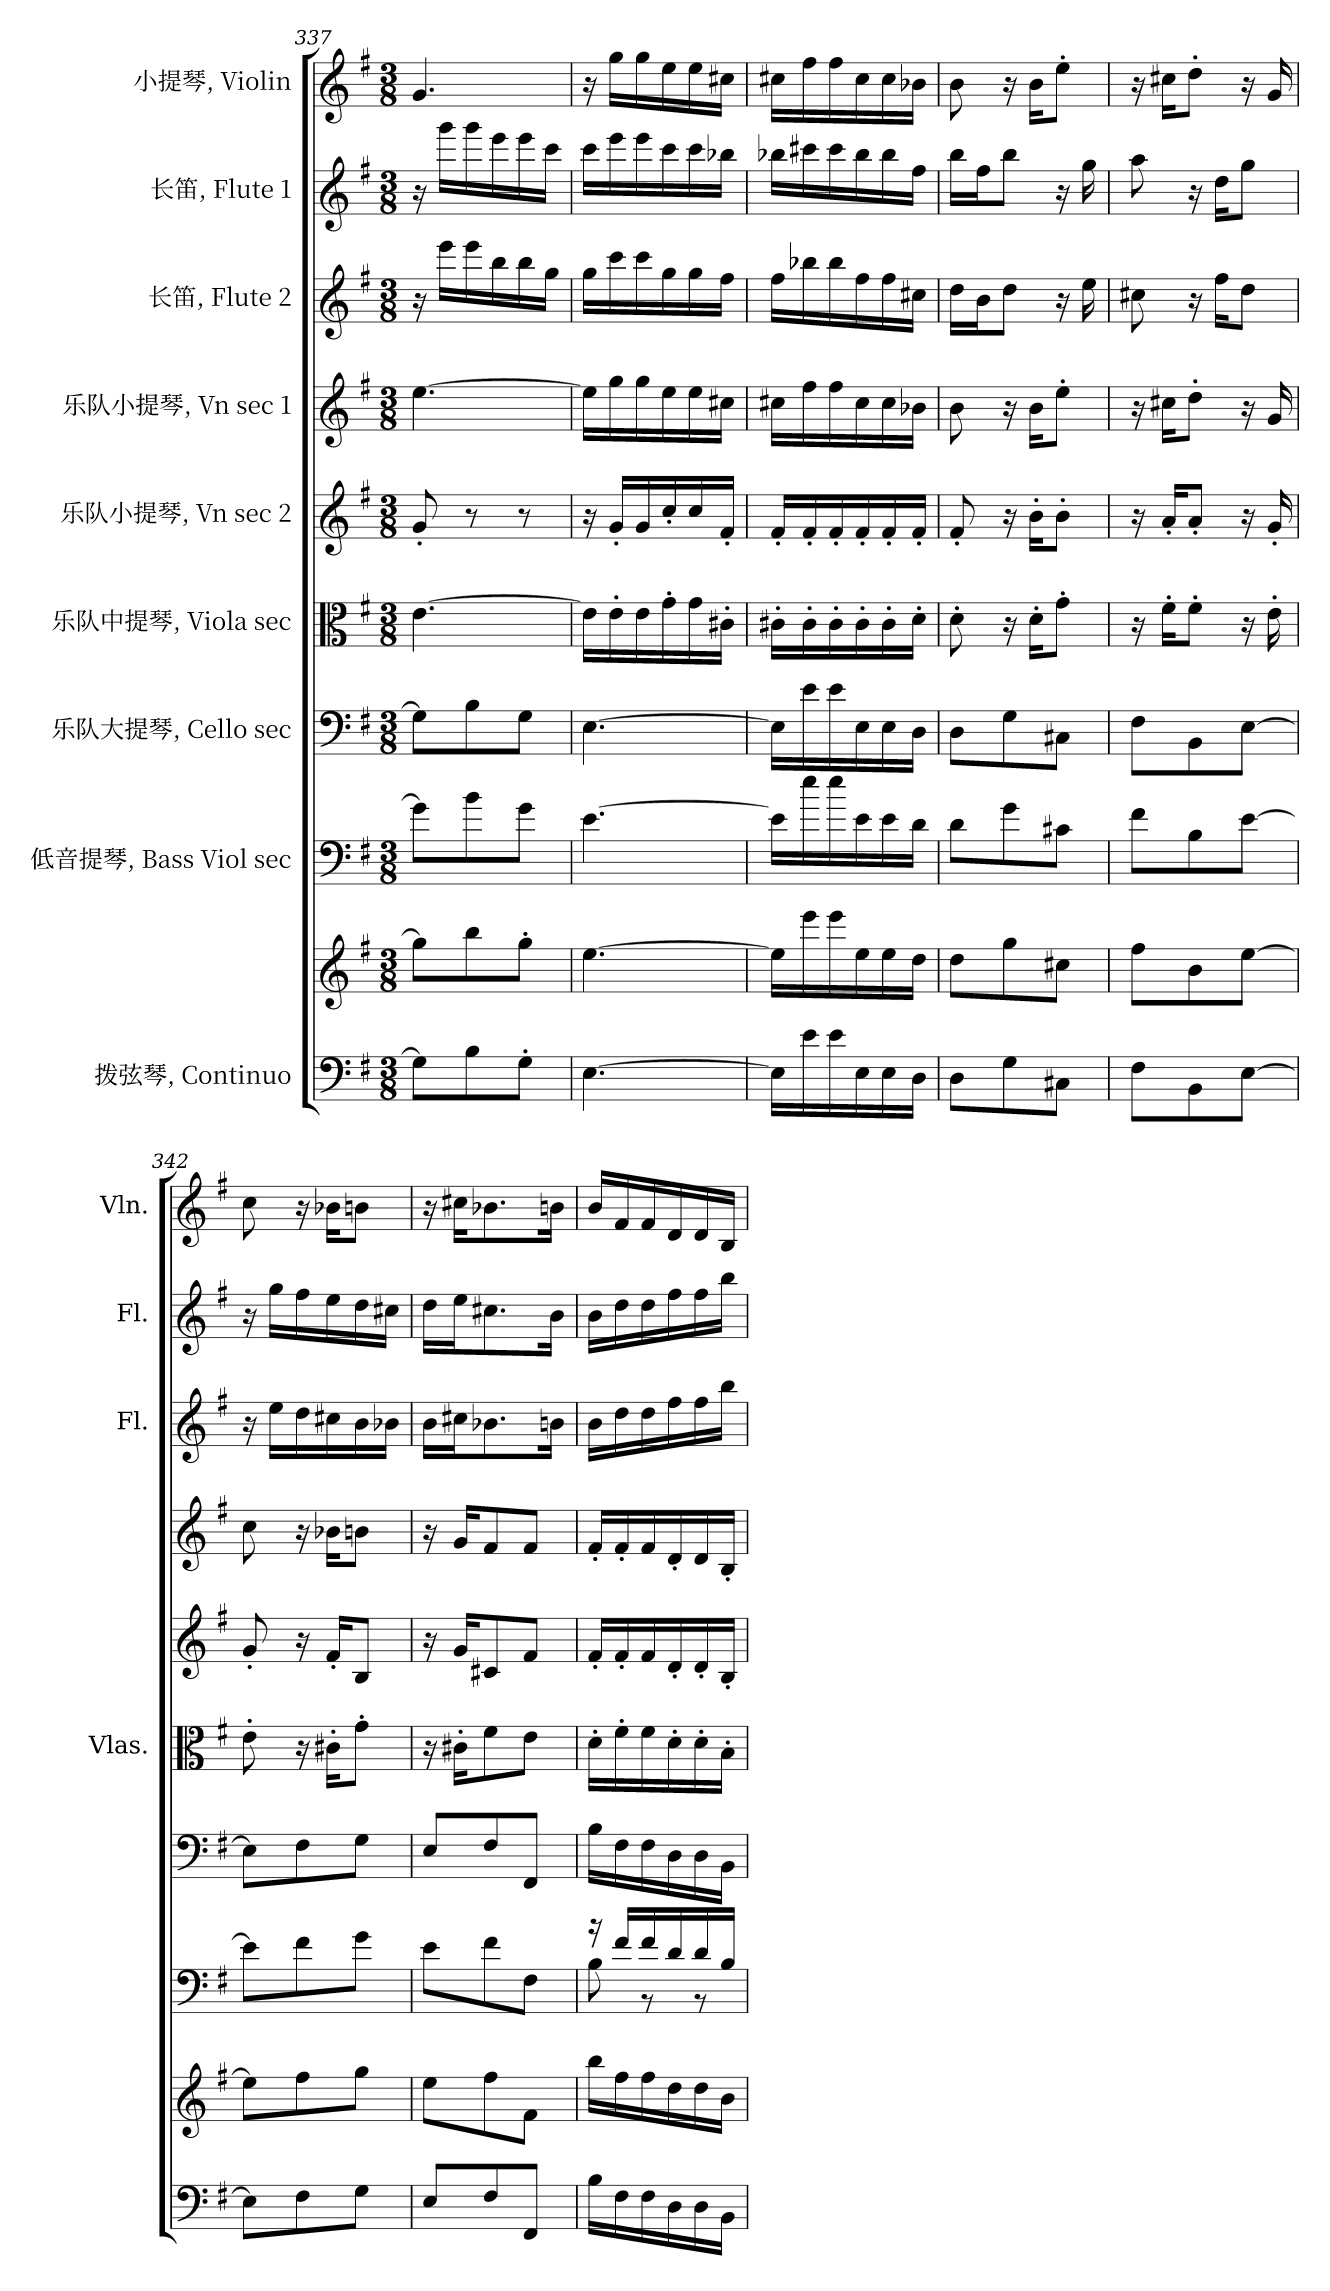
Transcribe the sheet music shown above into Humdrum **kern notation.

**kern	**kern	**kern	**kern	**kern	**kern	**kern	**kern	**kern	**kern
*part9	*part9	*part8	*part7	*part6	*part5	*part4	*part3	*part2	*part1
*staff10	*staff9	*staff8	*staff7	*staff6	*staff5	*staff4	*staff3	*staff2	*staff1
*I"拨弦琴, Continuo	*	*I"低音提琴, Bass Viol sec	*I"乐队大提琴, Cello sec	*I"乐队中提琴, Viola sec	*I"乐队小提琴, Vn sec 2	*I"乐队小提琴, Vn sec 1	*I"长笛, Flute 2	*I"长笛, Flute 1	*I"小提琴, Violin
*	*	*	*	*I'Vlas.	*	*	*I'Fl.	*I'Fl.	*I'Vln.
*clefF4	*clefG2	*clefF4	*clefF4	*clefC3	*clefG2	*clefG2	*clefG2	*clefG2	*clefG2
*	*	*ITrd7c12	*	*	*	*	*	*	*
*k[f#]	*k[f#]	*k[f#]	*k[f#]	*k[f#]	*k[f#]	*k[f#]	*k[f#]	*k[f#]	*k[f#]
*M3/8	*M3/8	*M3/8	*M3/8	*M3/8	*M3/8	*M3/8	*M3/8	*M3/8	*M3/8
=337	=337	=337	=337	=337	=337	=337	=337	=337	=337
8G\L]	8gg\L]	8G\L]	8G\L]	[4.e\	8g'/	[4.ee\	16r	16r	4.g/
.	.	.	.	.	.	.	16eee\LL	16ggg\LL	.
8B\	8bb\	8B\	8B\	.	8r	.	16eee\	16ggg\	.
.	.	.	.	.	.	.	16bb\	16eee\	.
8G'\J	8gg'\J	8G\J	8G\J	.	8r	.	16bb\	16eee\	.
.	.	.	.	.	.	.	16gg\JJ	16ccc\JJ	.
!!LO:PB:g=z
=338	=338	=338	=338	=338	=338	=338	=338	=338	=338
[4.E\	[4.ee\	[4.E\	[4.E\	16e\LL]	16r	16ee\LL]	16gg\LL	16ccc\LL	16r
.	.	.	.	16e'\	16g'/LL	16gg\	16ccc\	16eee\	16gg\LL
.	.	.	.	16e\	16g/	16gg\	16ccc\	16eee\	16gg\
.	.	.	.	16g'\	16cc'/	16ee\	16gg\	16ccc\	16ee\
.	.	.	.	16g\	16cc/	16ee\	16gg\	16ccc\	16ee\
.	.	.	.	16c#X'\JJ	16f#'/JJ	16cc#X\JJ	16ff#\JJ	16bb-X\JJ	16cc#X\JJ
=339	=339	=339	=339	=339	=339	=339	=339	=339	=339
16E\LL]	16ee\LL]	16E\LL]	16E\LL]	16c#X'\LL	16f#'/LL	16cc#X\LL	16ff#\LL	16bb-X\LL	16cc#X\LL
16e\	16eee\	16e\	16e\	16c#'\	16f#'/	16ff#\	16bb-X\	16ccc#X\	16ff#\
16e\	16eee\	16e\	16e\	16c#'\	16f#'/	16ff#\	16bb-\	16ccc#\	16ff#\
16E\	16ee\	16E\	16E\	16c#'\	16f#'/	16cc#\	16ff#\	16bb-\	16cc#\
16E\	16ee\	16E\	16E\	16c#'\	16f#'/	16cc#\	16ff#\	16bb-\	16cc#\
16D\JJ	16dd\JJ	16D\JJ	16D\JJ	16d'\JJ	16f#'/JJ	16b-X\JJ	16cc#X\JJ	16ff#\JJ	16b-X\JJ
=340	=340	=340	=340	=340	=340	=340	=340	=340	=340
8D\L	8dd\L	8D\L	8D\L	8d'\	8f#'/	8b\	16dd\LL	16bb\LL	8b\
.	.	.	.	.	.	.	16b\J	16ff#\J	.
8G\	8gg\	8G\	8G\	16r	16r	16r	8dd\J	8bb\J	16r
.	.	.	.	16d'\KL	16b'\KL	16b\KL	.	.	16b\KL
8C#X\J	8cc#X\J	8C#X\J	8C#X\J	8g'\J	8b'\J	8ee'\J	16r	16r	8ee'\J
.	.	.	.	.	.	.	16ee\	16gg\	.
=341	=341	=341	=341	=341	=341	=341	=341	=341	=341
8F#\L	8ff#\L	8F#\L	8F#\L	16r	16r	16r	8cc#X\	8aa\	16r
.	.	.	.	16f#'\KL	16a'/KL	16cc#X\KL	.	.	16cc#X\KL
8BB\	8b\	8BB\	8BB\	8f#'\J	8a'/J	8dd'\J	16r	16r	8dd'\J
.	.	.	.	.	.	.	16ff#\KL	16dd\KL	.
[8E\J	[8ee\J	[8E\J	[8E\J	16r	16r	16r	8dd\J	8gg\J	16r
.	.	.	.	16e'\	16g'/	16g/	.	.	16g/
!!LO:PB:g=z
=342	=342	=342	=342	=342	=342	=342	=342	=342	=342
8E\L]	8ee\L]	8E\L]	8E\L]	8e'\	8g'/	8cc\	16r	16r	8cc\
.	.	.	.	.	.	.	16ee\LL	16gg\LL	.
8F#\	8ff#\	8F#\	8F#\	16r	16r	16r	16dd\	16ff#\	16r
.	.	.	.	16c#X'\KL	16f#'/KL	16b-X\KL	16cc#X\	16ee\	16b-X\KL
8G\J	8gg\J	8G\J	8G\J	8g'\J	8B/J	8bn\J	16b\	16dd\	8bn\J
.	.	.	.	.	.	.	16b-X\JJ	16cc#X\JJ	.
=343	=343	=343	=343	=343	=343	=343	=343	=343	=343
8E/L	8ee\L	8E\L	8E/L	16r	16r	16r	16b\LL	16dd\LL	16r
.	.	.	.	16c#X'\KL	16g/KL	16g/KL	16cc#X\J	16ee\J	16cc#X\KL
8F#/	8ff#\	8F#\	8F#/	8f#\	8c#X/	8f#/	8.b-X\	8.cc#X\	8.b-X\
8FF#/J	8f#\J	8FF#\J	8FF#/J	8e\J	8f#/J	8f#/J	.	.	.
.	.	.	.	.	.	.	16bn\Jk	16b\Jk	16bn\Jk
=344	=344	=344	=344	=344	=344	=344	=344	=344	=344
*	*	*^	*	*	*	*	*	*	*
16B\LL	16bb\LL	16r	8BB\	16B\LL	16d'\LL	16f#'/LL	16f#'/LL	16b\LL	16b\LL	16b/LL
16F#\	16ff#\	16F#/LL	.	16F#\	16f#'\	16f#'/	16f#'/	16dd\	16dd\	16f#/
16F#\	16ff#\	16F#/	8r	16F#\	16f#\	16f#/	16f#/	16dd\	16dd\	16f#/
16D\	16dd\	16D/	.	16D\	16d'\	16d'/	16d'/	16ff#\	16ff#\	16d/
16D\	16dd\	16D/	8r	16D\	16d'\	16d'/	16d/	16ff#\	16ff#\	16d/
16BB\JJ	16b\JJ	16BB/JJ	.	16BB\JJ	16B'\JJ	16B'/JJ	16B'/JJ	16bb\JJ	16bb\JJ	16B/JJ
*	*	*v	*v	*	*	*	*	*	*	*
=	=	=	=	=	=	=	=	=	=
*-	*-	*-	*-	*-	*-	*-	*-	*-	*-
